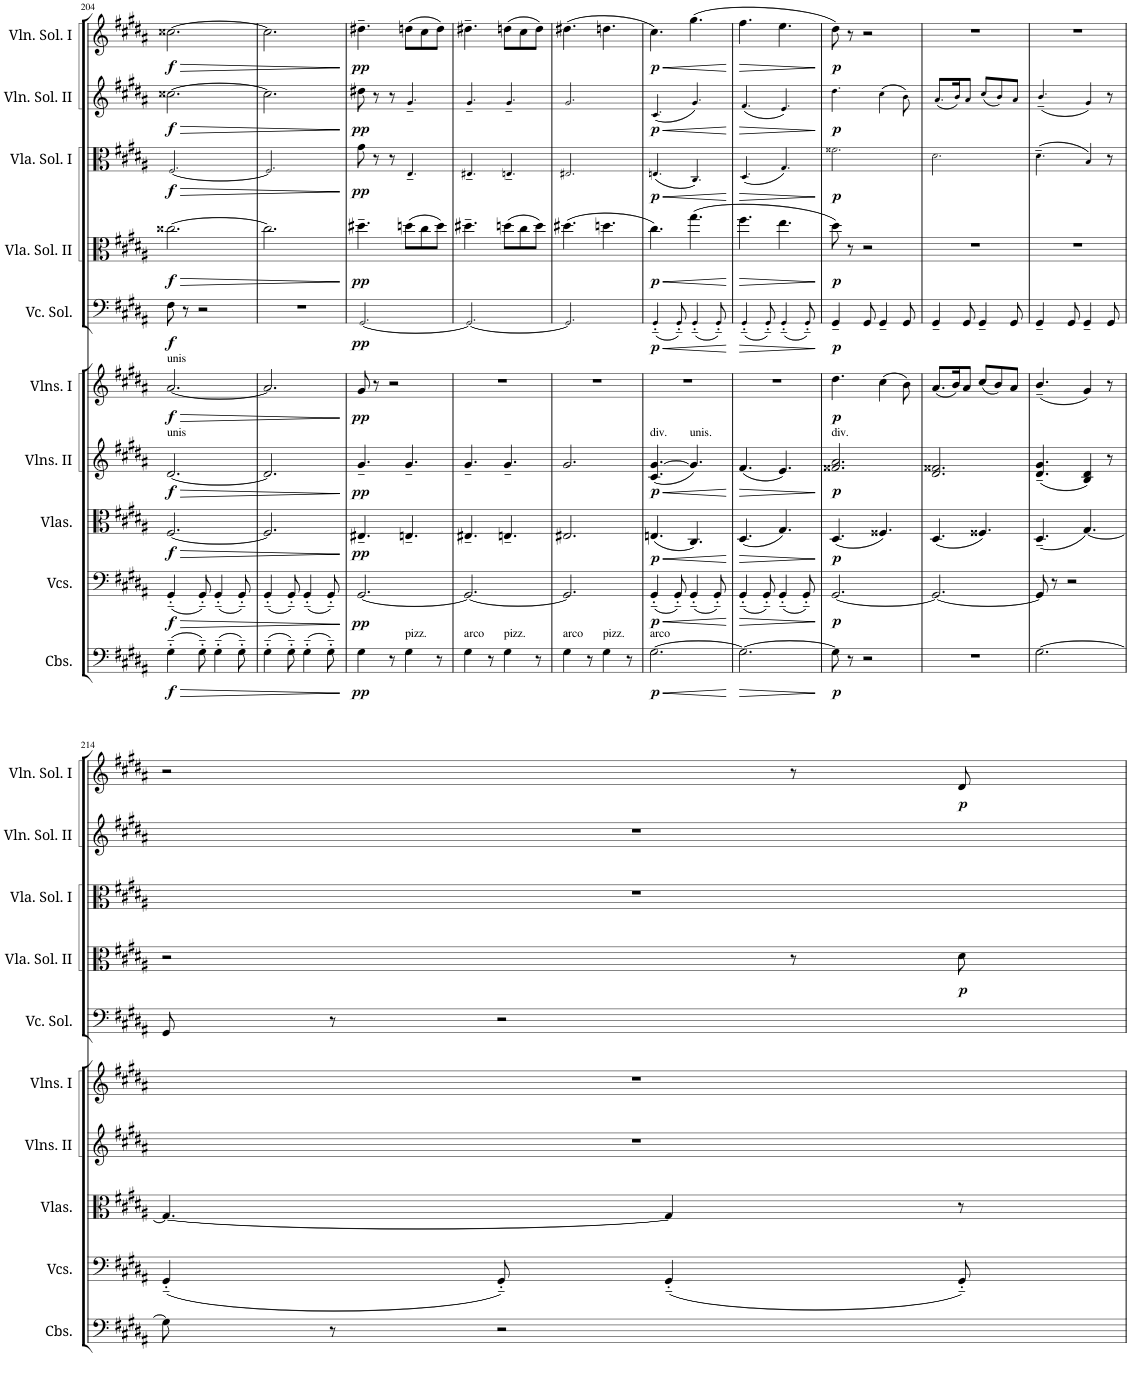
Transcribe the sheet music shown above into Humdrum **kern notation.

**kern	**dynam	**kern	**dynam	**kern	**dynam	**kern	**dynam	**kern	**dynam	**kern	**dynam	**kern	**dynam	**kern	**dynam	**kern	**dynam	**kern	**dynam
*part10	*part10	*part9	*part9	*part8	*part8	*part7	*part7	*part6	*part6	*part5	*part5	*part4	*part4	*part3	*part3	*part2	*part2	*part1	*part1
*staff10	*staff10	*staff9	*staff9	*staff8	*staff8	*staff7	*staff7	*staff6	*staff6	*staff5	*staff5	*staff4	*staff4	*staff3	*staff3	*staff2	*staff2	*staff1	*staff1
*I"Contrabasses	*	*I"Violoncellos	*	*I"Violas	*	*I"Violins II	*	*I"Violins I	*	*I"Violoncello Solo	*	*I"Viola Solo II	*	*I"Viola Solo I	*	*I"Violin Solo II	*	*I"Violin Solo I	*
*I'Cbs.	*	*I'Vcs.	*	*I'Vlas.	*	*I'Vlns. II	*	*I'Vlns. I	*	*I'Vc. Sol.	*	*I'Vla. Sol. II	*	*I'Vla. Sol. I	*	*I'Vln. Sol. II	*	*I'Vln. Sol. I	*
!!LO:PB:g=z
*clefF4	*	*clefF4	*	*clefC3	*	*clefG2	*	*clefG2	*	*clefF4	*	*clefC3	*	*clefC3	*	*clefG2	*	*clefG2	*
*Trd7c12	*	*	*	*	*	*	*	*	*	*	*	*	*	*	*	*	*	*	*
*k[f#c#g#d#a#]	*	*k[f#c#g#d#a#]	*	*k[f#c#g#d#a#]	*	*k[f#c#g#d#a#]	*	*k[f#c#g#d#a#]	*	*k[f#c#g#d#a#]	*	*k[f#c#g#d#a#]	*	*k[f#c#g#d#a#]	*	*k[f#c#g#d#a#]	*	*k[f#c#g#d#a#]	*
*M6/8	*	*M6/8	*	*M6/8	*	*M6/8	*	*M6/8	*	*M6/8	*	*M6/8	*	*M6/8	*	*M6/8	*	*M6/8	*
=204	=204	=204	=204	=204	=204	=204	=204	=204	=204	=204	=204	=204	=204	=204	=204	=204	=204	=204	=204
!	!	!	!	!	!	!	!	!LO:TX:a:t=unis	!	!	!	!	!	!	!	!	!	!	!
!	!	!	!	!	!	!LO:TX:a:t=unis	!	!	!	!	!	!	!	!	!	!	!	!	!
!	!LO:HP:b	!	!LO:HP:b	!	!LO:HP:b	!	!LO:HP:b	!	!LO:HP:b	!	!	!	!LO:HP:b	!	!LO:HP:b	!	!LO:HP:b	!	!LO:HP:b
!	!LO:DY:n=1:b	!	!LO:DY:n=1:b	!	!LO:DY:n=1:b	!	!LO:DY:n=1:b	!	!LO:DY:n=1:b	!	!LO:DY:b	!	!LO:DY:n=1:b	!	!LO:DY:n=1:b	!	!LO:DY:n=1:b	!	!LO:DY:n=1:b
(4G#'~\	> f	(4GG#'~/	> f	[2.F#/	> f	[2.d#/	> f	[2.a#/	> f	8F#\	f	[2.cc##X\	> f	2.F#/	> f	[2.cc##X\	> f	[2.cc##X\	> f
.	.	.	.	.	.	.	.	.	.	8r	.	.	.	.	.	.	.	.	.
8G#'~\)	.	8GG#'~/)	.	.	.	.	.	.	.	2r	.	.	.	.	.	.	.	.	.
(4G#'~\	.	(4GG#'~/	.	.	.	.	.	.	.	.	.	.	.	.	.	.	.	.	.
8G#'~\)	.	8GG#'~/)	.	.	.	.	.	.	.	.	.	.	.	.	.	.	.	.	.
=205	=205	=205	=205	=205	=205	=205	=205	=205	=205	=205	=205	=205	=205	=205	=205	=205	=205	=205	=205
(4G#'~\	.	(4GG#'~/	.	2.F#/]	.	2.d#/]	.	2.a#/]	.	2.r	.	2.cc##\]	.	2.F#/	.	2.cc##\]	.	2.cc##\]	.
8G#'~\)	.	8GG#'~/)	.	.	.	.	.	.	.	.	.	.	.	.	.	.	.	.	.
(4G#'~\	.	(4GG#'~/	.	.	.	.	.	.	.	.	.	.	.	.	.	.	.	.	.
8G#'~\)	.	8GG#'~/)	.	.	.	.	.	.	.	.	.	.	.	.	.	.	.	.	.
.	]	.	]	.	]	.	]	.	]	.	.	.	]	.	]	.	]	.	]
=206	=206	=206	=206	=206	=206	=206	=206	=206	=206	=206	=206	=206	=206	=206	=206	=206	=206	=206	=206
!	!LO:DY:b	!	!LO:DY:b	!	!LO:DY:b	!	!LO:DY:b	!	!LO:DY:b	!	!LO:DY:b	!	!LO:DY:b	!	!LO:DY:b	!	!LO:DY:b	!	!LO:DY:b
4G#\	pp	[2.GG#/	pp	4.E#X~/	pp	4.g#~/	pp	8g#/	pp	[2.GG#!/	pp	4.dd#X~\	pp	8g#\	pp	8dd#X\	pp	4.dd#X~\	pp
.	.	.	.	.	.	.	.	8r	.	.	.	.	.	8r	.	8r	.	.	.
8r	.	.	.	.	.	.	.	2r	.	.	.	.	.	8r	.	8r	.	.	.
!LO:TX:a:t=pizz.	!	!	!	!	!	!	!	!	!	!	!	!	!	!	!	!	!	!	!
4G#\	.	.	.	4.En~/	.	4.g#~/	.	.	.	.	.	(8ddn\L	.	4.E~/	.	4.g#~/	.	(8ddn\L	.
.	.	.	.	.	.	.	.	.	.	.	.	8cc#\	.	.	.	.	.	8cc#\	.
8r	.	.	.	.	.	.	.	.	.	.	.	8dd\J)	.	.	.	.	.	8dd\J)	.
=207	=207	=207	=207	=207	=207	=207	=207	=207	=207	=207	=207	=207	=207	=207	=207	=207	=207	=207	=207
!LO:TX:a:t=arco	!	!	!	!	!	!	!	!	!	!	!	!	!	!	!	!	!	!	!
4G#\	.	2.GG#/_	.	4.E#X~/	.	4.g#~/	.	2.r	.	2.GG#!/_	.	4.dd#X~\	.	4.E#X~/	.	4.g#~/	.	4.dd#X~\	.
8r	.	.	.	.	.	.	.	.	.	.	.	.	.	.	.	.	.	.	.
!LO:TX:a:t=pizz.	!	!	!	!	!	!	!	!	!	!	!	!	!	!	!	!	!	!	!
4G#\	.	.	.	4.En~/	.	4.g#~/	.	.	.	.	.	(8ddn\L	.	4.En~/	.	4.g#~/	.	(8ddn\L	.
.	.	.	.	.	.	.	.	.	.	.	.	8cc#\	.	.	.	.	.	8cc#\	.
8r	.	.	.	.	.	.	.	.	.	.	.	8dd\J)	.	.	.	.	.	8dd\J)	.
=208	=208	=208	=208	=208	=208	=208	=208	=208	=208	=208	=208	=208	=208	=208	=208	=208	=208	=208	=208
!LO:TX:a:t=arco	!	!	!	!	!	!	!	!	!	!	!	!	!	!	!	!	!	!	!
4G#\	.	2.GG#/]	.	2.E#X/	.	2.g#/	.	2.r	.	2.GG#!/]	.	(4.dd#X\	.	2.E#X/	.	2.g#/	.	(4.dd#X\	.
8r	.	.	.	.	.	.	.	.	.	.	.	.	.	.	.	.	.	.	.
!LO:TX:a:t=pizz.	!	!	!	!	!	!	!	!	!	!	!	!	!	!	!	!	!	!	!
4G#\	.	.	.	.	.	.	.	.	.	.	.	4.ddn\	.	.	.	.	.	4.ddn\	.
8r	.	.	.	.	.	.	.	.	.	.	.	.	.	.	.	.	.	.	.
=209	=209	=209	=209	=209	=209	=209	=209	=209	=209	=209	=209	=209	=209	=209	=209	=209	=209	=209	=209
!	!	!	!	!	!	!LO:TX:a:t=div.	!	!	!	!	!	!	!	!	!	!	!	!	!
!LO:TX:a:t=arco	!	!	!	!	!	!	!	!	!	!	!	!	!	!	!	!	!	!	!
!	!LO:HP:b	!	!LO:HP:b	!	!LO:HP:b	!	!LO:HP:b	!	!	!	!LO:HP:b	!	!LO:HP:b	!	!LO:HP:b	!	!LO:HP:b	!	!LO:HP:b
!	!LO:DY:n=1:b	!	!LO:DY:n=1:b	!	!LO:DY:n=1:b	!	!LO:DY:n=1:b	!	!	!	!LO:DY:n=1:b	!	!LO:DY:n=1:b	!	!LO:DY:n=1:b	!	!LO:DY:n=1:b	!	!LO:DY:n=1:b
[2.G#\	< p	(4GG#'~/	< p	(4.En/	< p	(<4.c#/ [4.g#/	< p	2.r	.	(4GG#'~/	< p	4.cc#\)	< p	(4.En/	< p	(<4.c#/	< p	4.cc#\)	< p
.	.	8GG#'~/)	.	.	.	.	.	.	.	8GG#'~/)	.	.	.	.	.	.	.	.	.
!	!	!	!	!	!	!LO:TX:a:t=unis.	!	!	!	!	!	!	!	!	!	!	!	!	!
.	.	(4GG#'~/	.	4.C#/)	.	4.g#/])	.	.	.	(4GG#'~/	.	(4.gg#\	.	4.C#/)	.	4.g#/)	.	(4.gg#\	.
.	.	8GG#'~/)	.	.	.	.	.	.	.	8GG#'~/)	.	.	.	.	.	.	.	.	.
.	[	.	[	.	[	.	[	.	.	.	[	.	[	.	[	.	[	.	[
=210	=210	=210	=210	=210	=210	=210	=210	=210	=210	=210	=210	=210	=210	=210	=210	=210	=210	=210	=210
!	!LO:HP:b	!	!LO:HP:b	!	!LO:HP:b	!	!LO:HP:b	!	!	!	!LO:HP:b	!	!LO:HP:b	!	!LO:HP:b	!	!LO:HP:b	!	!LO:HP:b
2.G#\_	>	(4GG#'~/	>	(4.D#/	>	(4.f#/	>	2.r	.	(4GG#'~/	>	4.ff#\	>	(4.D#/	>	(4.f#/	>	4.ff#\	>
.	.	8GG#'~/)	.	.	.	.	.	.	.	8GG#'~/)	.	.	.	.	.	.	.	.	.
.	.	(4GG#'~/	.	4.G#/)	.	4.e/)	.	.	.	(4GG#'~/	.	4.ee\	.	4.G#/)	.	4.e/)	.	4.ee\	.
.	.	8GG#'~/)	.	.	.	.	.	.	.	8GG#'~/)	.	.	.	.	.	.	.	.	.
.	]	.	]	.	]	.	]	.	.	.	]	.	]	.	]	.	]	.	]
=211	=211	=211	=211	=211	=211	=211	=211	=211	=211	=211	=211	=211	=211	=211	=211	=211	=211	=211	=211
!	!	!	!	!	!	!LO:TX:a:t=div.	!	!	!	!	!	!	!	!	!	!	!	!	!
!	!LO:DY:b	!	!LO:DY:b	!	!LO:DY:b	!	!LO:DY:b	!	!LO:DY:b	!	!LO:DY:b	!	!LO:DY:b	!	!LO:DY:b	!	!LO:DY:b	!	!LO:DY:b
8G#\]	p	[2.GG#/	p	(4.D#/	p	2.f##X/ 2.a#/	p	4.dd#\	p	4GG#~/	p	8dd#\)	p	2.f##X\	p	4.dd#\	p	8dd#\)	p
8r	.	.	.	.	.	.	.	.	.	.	.	8r	.	.	.	.	.	8r	.
2r	.	.	.	.	.	.	.	.	.	8GG#/	.	2r	.	.	.	.	.	2r	.
.	.	.	.	4.F##X/)	.	.	.	(4cc#\	.	4GG#~/	.	.	.	.	.	(4cc#\	.	.	.
.	.	.	.	.	.	.	.	8b\)	.	8GG#/	.	.	.	.	.	8b\)	.	.	.
=212	=212	=212	=212	=212	=212	=212	=212	=212	=212	=212	=212	=212	=212	=212	=212	=212	=212	=212	=212
2.r	.	2.GG#/_	.	(4.D#/	.	2.d#/ 2.f##X/	.	(8.a#/L	.	4GG#~/	.	2.r	.	2.d#\	.	(8.a#/L	.	2.r	.
.	.	.	.	.	.	.	.	16b/K)	.	.	.	.	.	.	.	16b/K)	.	.	.
.	.	.	.	.	.	.	.	8a#/J	.	8GG#/	.	.	.	.	.	8a#/J	.	.	.
.	.	.	.	4.F##X/)	.	.	.	(8cc#/L	.	4GG#~/	.	.	.	.	.	(8cc#/L	.	.	.
.	.	.	.	.	.	.	.	8b/)	.	.	.	.	.	.	.	8b/)	.	.	.
.	.	.	.	.	.	.	.	8a#/J	.	8GG#/	.	.	.	.	.	8a#/J	.	.	.
=213	=213	=213	=213	=213	=213	=213	=213	=213	=213	=213	=213	=213	=213	=213	=213	=213	=213	=213	=213
[2.G#\	.	8GG#/]	.	(4.D#~/	.	(4.d#/~ 4.g#/~	.	(4.b~/	.	4GG#~/	.	2.r	.	(4.d#~\	.	(4.b~/	.	2.r	.
.	.	8r	.	.	.	.	.	.	.	.	.	.	.	.	.	.	.	.	.
.	.	2r	.	.	.	.	.	.	.	8GG#/	.	.	.	.	.	.	.	.	.
.	.	.	.	[4.G#/)	.	4B/ 4d#/)	.	4g#/)	.	4GG#~/	.	.	.	4B/)	.	4g#/)	.	.	.
.	.	.	.	.	.	8r	.	8r	.	8GG#/	.	.	.	8r	.	8r	.	.	.
!!LO:LB:g=z
=214	=214	=214	=214	=214	=214	=214	=214	=214	=214	=214	=214	=214	=214	=214	=214	=214	=214	=214	=214
8G#\]	.	(4GG#'~/	.	4.G#/_	.	2.r	.	2.r	.	8GG#/	.	2r	.	2.r	.	2.r	.	2r	.
8r	.	.	.	.	.	.	.	.	.	8r	.	.	.	.	.	.	.	.	.
2r	.	8GG#'~/)	.	.	.	.	.	.	.	2r	.	.	.	.	.	.	.	.	.
.	.	(4GG#'~/	.	4G#/]	.	.	.	.	.	.	.	.	.	.	.	.	.	.	.
.	.	.	.	.	.	.	.	.	.	.	.	8r	.	.	.	.	.	8r	.
!	!	!	!	!	!	!	!	!	!	!	!	!	!LO:DY:b	!	!	!	!	!	!LO:DY:b
.	.	8GG#'~/)	.	8r	.	.	.	.	.	.	.	8d#\	p	.	.	.	.	8d#/	p
=	=	=	=	=	=	=	=	=	=	=	=	=	=	=	=	=	=	=	=
*-	*-	*-	*-	*-	*-	*-	*-	*-	*-	*-	*-	*-	*-	*-	*-	*-	*-	*-	*-
